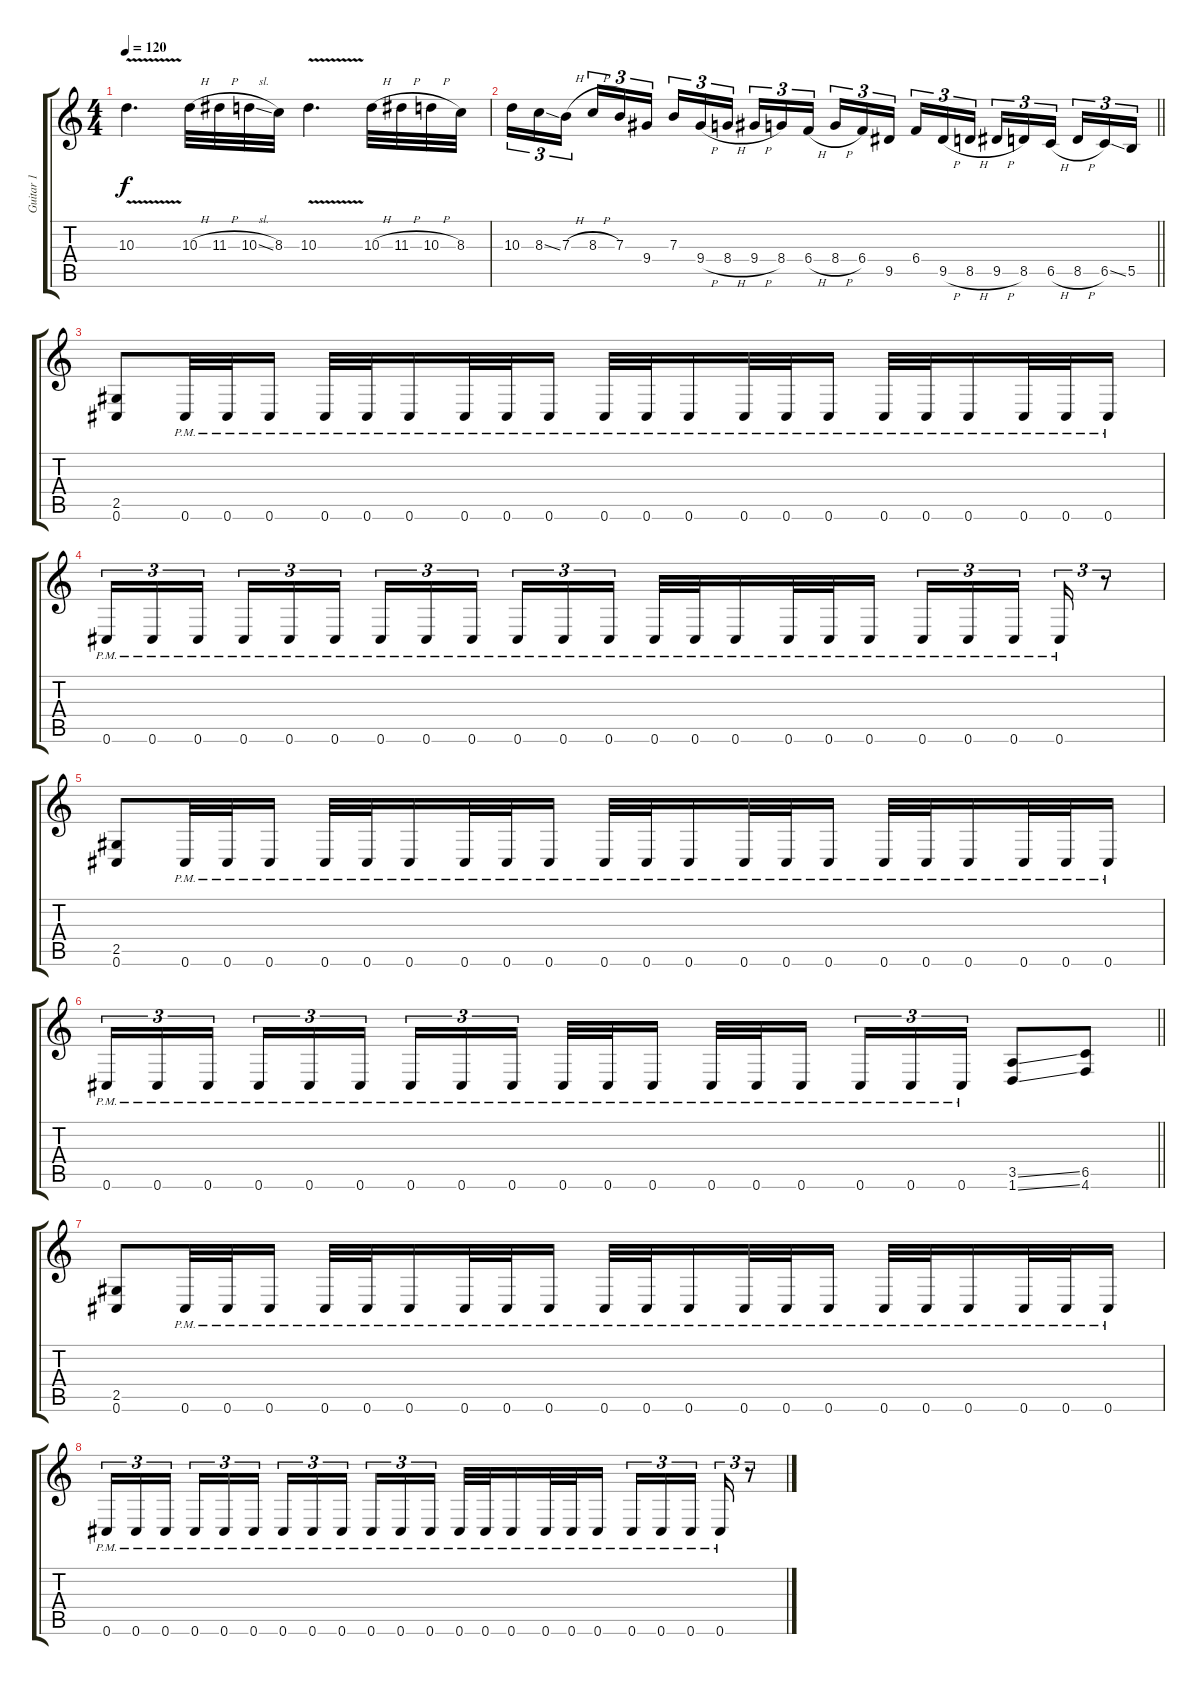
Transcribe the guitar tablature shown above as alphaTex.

\track ("Guitar 1" "Guitar 1") {instrument distortionguitar}
\staff {score tabs}
\tuning (Db4 Ab3 E3 B2 Gb2 Db2) {hide}
\ts (4 4)
\tempo 120
\clef g2
\ks c
10.3{v}.4{d dy f} 10.3{h}.32 11.3{h}.32 10.3{sl}.32 8.3.32 10.3{v}.4{d} 10.3{h}.32 11.3{h}.32 10.3{h}.32 8.3.32 |
\barLineRight lightlight
10.3.16{tu (3 2)} 8.3{ss}.16{tu (3 2)} 7.3{h}.16{tu (3 2) beam splitsecondary} 8.3{h}.16{tu (3 2)} 7.3.16{tu (3 2)} 9.4.16{tu (3 2)} 7.3.16{tu (3 2)} 9.4{h}.16{tu (3 2)} 8.4{h}.16{tu (3 2) beam splitsecondary} 9.4{h}.16{tu (3 2)} 8.4.16{tu (3 2)} 6.4{h}.16{tu (3 2)} 8.4{h}.16{tu (3 2)} 6.4.16{tu (3 2)} 9.5.16{tu (3 2) beam splitsecondary} 6.4.16{tu (3 2)} 9.5{h}.16{tu (3 2)} 8.5{h}.16{tu (3 2)} 9.5{h}.16{tu (3 2)} 8.5.16{tu (3 2)} 6.5{h}.16{tu (3 2) beam splitsecondary} 8.5{h}.16{tu (3 2)} 6.5{ss}.16{tu (3 2)} 5.5.16{tu (3 2)} |
\section ("" "")
(2.5 0.6).8 0.6{pm}.32 0.6{pm}.32 0.6{pm}.16 0.6{pm}.32 0.6{pm}.32 0.6{pm}.16 0.6{pm}.32 0.6{pm}.32 0.6{pm}.16 0.6{pm}.32 0.6{pm}.32 0.6{pm}.16 0.6{pm}.32 0.6{pm}.32 0.6{pm}.16 0.6{pm}.32 0.6{pm}.32 0.6{pm}.16 0.6{pm}.32 0.6{pm}.32 0.6{pm}.16 |
0.6{pm}.16{tu (3 2)} 0.6{pm}.16{tu (3 2)} 0.6{pm}.16{tu (3 2) beam splitsecondary} 0.6{pm}.16{tu (3 2)} 0.6{pm}.16{tu (3 2)} 0.6{pm}.16{tu (3 2)} 0.6{pm}.16{tu (3 2)} 0.6{pm}.16{tu (3 2)} 0.6{pm}.16{tu (3 2) beam splitsecondary} 0.6{pm}.16{tu (3 2)} 0.6{pm}.16{tu (3 2)} 0.6{pm}.16{tu (3 2)} 0.6{pm}.32 0.6{pm}.32 0.6{pm}.16 0.6{pm}.32 0.6{pm}.32 0.6{pm}.16 0.6{pm}.16{tu (3 2)} 0.6{pm}.16{tu (3 2)} 0.6{pm}.16{tu (3 2) beam splitsecondary} 0.6{pm}.16{tu (3 2)} r.8{tu (3 2)} |
(2.5 0.6).8 0.6{pm}.32 0.6{pm}.32 0.6{pm}.16 0.6{pm}.32 0.6{pm}.32 0.6{pm}.16 0.6{pm}.32 0.6{pm}.32 0.6{pm}.16 0.6{pm}.32 0.6{pm}.32 0.6{pm}.16 0.6{pm}.32 0.6{pm}.32 0.6{pm}.16 0.6{pm}.32 0.6{pm}.32 0.6{pm}.16 0.6{pm}.32 0.6{pm}.32 0.6{pm}.16 |
\barLineRight lightlight
0.6{pm}.16{tu (3 2)} 0.6{pm}.16{tu (3 2)} 0.6{pm}.16{tu (3 2) beam splitsecondary} 0.6{pm}.16{tu (3 2)} 0.6{pm}.16{tu (3 2)} 0.6{pm}.16{tu (3 2)} 0.6{pm}.16{tu (3 2)} 0.6{pm}.16{tu (3 2)} 0.6{pm}.16{tu (3 2) beam splitsecondary} 0.6{pm}.32 0.6{pm}.32 0.6{pm}.16 0.6{pm}.32 0.6{pm}.32 0.6{pm}.16{beam splitsecondary} 0.6{pm}.16{tu (3 2)} 0.6{pm}.16{tu (3 2)} 0.6{pm}.16{tu (3 2)} (3.5{ss} 1.6{ss}).8 (6.5 4.6).8 |
(2.5 0.6).8 0.6{pm}.32 0.6{pm}.32 0.6{pm}.16 0.6{pm}.32 0.6{pm}.32 0.6{pm}.16 0.6{pm}.32 0.6{pm}.32 0.6{pm}.16 0.6{pm}.32 0.6{pm}.32 0.6{pm}.16 0.6{pm}.32 0.6{pm}.32 0.6{pm}.16 0.6{pm}.32 0.6{pm}.32 0.6{pm}.16 0.6{pm}.32 0.6{pm}.32 0.6{pm}.16 |
0.6{pm}.16{tu (3 2)} 0.6{pm}.16{tu (3 2)} 0.6{pm}.16{tu (3 2) beam splitsecondary} 0.6{pm}.16{tu (3 2)} 0.6{pm}.16{tu (3 2)} 0.6{pm}.16{tu (3 2)} 0.6{pm}.16{tu (3 2)} 0.6{pm}.16{tu (3 2)} 0.6{pm}.16{tu (3 2) beam splitsecondary} 0.6{pm}.16{tu (3 2)} 0.6{pm}.16{tu (3 2)} 0.6{pm}.16{tu (3 2)} 0.6{pm}.32 0.6{pm}.32 0.6{pm}.16 0.6{pm}.32 0.6{pm}.32 0.6{pm}.16 0.6{pm}.16{tu (3 2)} 0.6{pm}.16{tu (3 2)} 0.6{pm}.16{tu (3 2) beam splitsecondary} 0.6{pm}.16{tu (3 2)} r.8{tu (3 2)}
